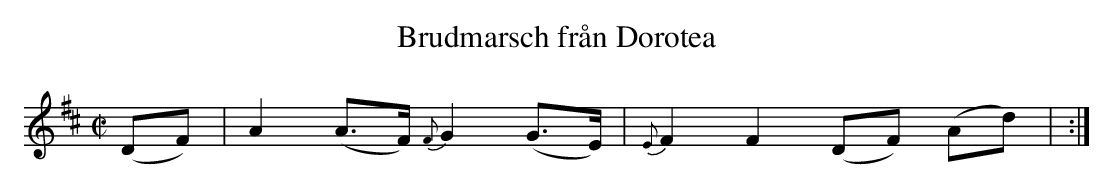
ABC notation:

X:1
T: Brudmarsch från Dorotea
M: C|
L: 1/8
K: D
(DF) | A2(A>F){F}G2(G>E) | {E}F2F2(DF) (Ad) | :|
